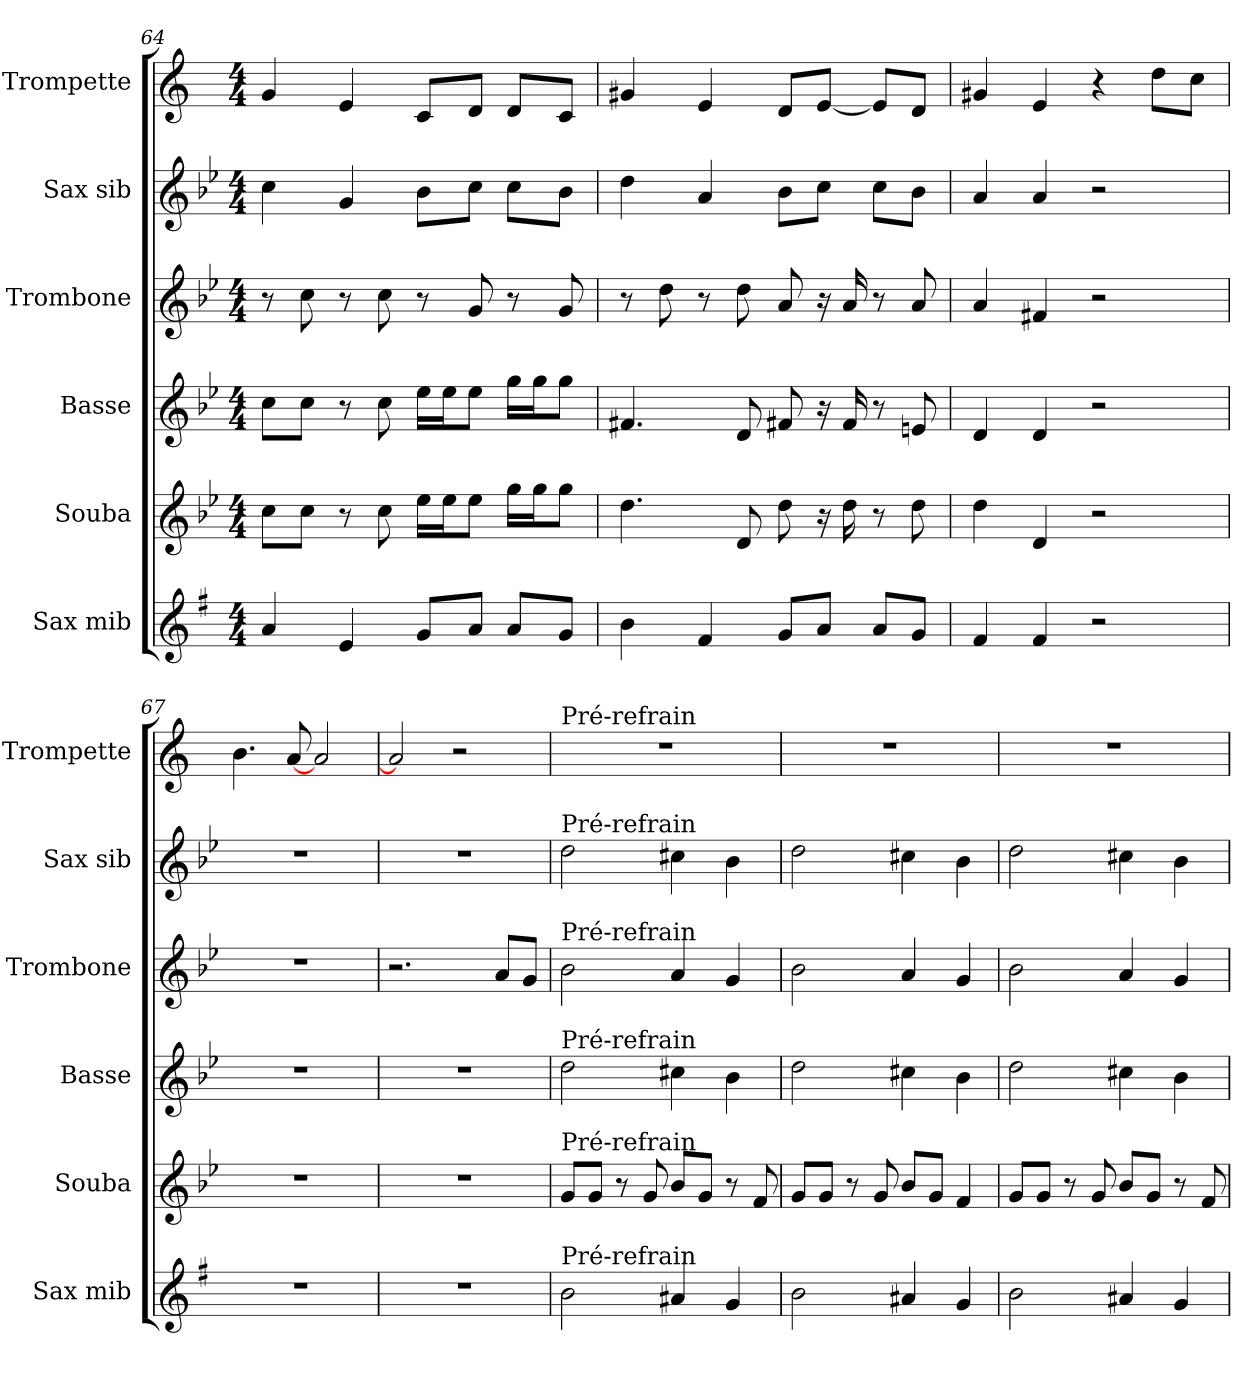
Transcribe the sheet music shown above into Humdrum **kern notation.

**kern	**kern	**kern	**kern	**kern	**kern
*part6	*part5	*part4	*part3	*part2	*part1
*staff6	*staff5	*staff4	*staff3	*staff2	*staff1
*I"Sax mib	*I"Souba	*I"Basse	*I"Trombone	*I"Sax sib	*I"Trompette
*I'Sax mib	*I'Souba	*I'Basse	*I'Trombone	*I'Sax sib	*I'Trompette
*clefG2	*clefG2	*clefG2	*clefG2	*clefG2	*clefG2
*ITrd5c9	*ITrd15c26	*ITrd8c14	*ITrd8c14	*ITrd8c14	*ITrd1c2
*k[b-e-]	*k[b-e-]	*k[b-e-]	*k[b-e-]	*k[b-e-]	*k[b-e-]
*M4/4	*M4/4	*M4/4	*M4/4	*M4/4	*M4/4
=64	=64	=64	=64	=64	=64
4c	8CL	8cL	8r	4c	4f
.	8CJ	8cJ	8c	.	.
4G	8r	8r	8r	4G	4d
.	8C	8c	8c	.	.
8B-L	16E-LL	16e-LL	8r	8B-L	8B-L
.	16E-J	16e-J	.	.	.
8cJ	8E-J	8e-J	8G	8cJ	8cJ
8cL	16GLL	16gLL	8r	8cL	8cL
.	16GJ	16gJ	.	.	.
8B-J	8GJ	8gJ	8G	8B-J	8B-J
=65	=65	=65	=65	=65	=65
4d	4.D	4.F#X	8r	4d	4f#X
.	.	.	8d	.	.
4A	.	.	8r	4A	4d
.	8DD	8D	8d	.	.
8B-L	8D	8F#X	8A	8B-L	8cL
8cJ	16r	16r	16r	8cJ	[8dJ
.	16D	16F#	16A	.	.
8cL	8r	8r	8r	8cL	8dL]
8B-J	8D	8En	8A	8B-J	8cJ
=66	=66	=66	=66	=66	=66
4A	4D	4D	4A	4A	4f#X
4A	4DD	4D	4F#X	4A	4d
2r	2r	2r	2r	2r	4r
.	.	.	.	.	8ccL
.	.	.	.	.	8b-J
=67	=67	=67	=67	=67	=67
1r	1r	1r	1r	1r	4.a
.	.	.	.	.	[8g
.	.	.	.	.	2g
=68	=68	=68	=68	=68	=68
1r	1r	1r	2.r	1r	2g]
.	.	.	.	.	2r
.	.	.	8AL	.	.
.	.	.	8GJ	.	.
=69	=69	=69	=69	=69	=69
!	!	!	!	!	!LO:TX:t=Pré-refrain
!	!	!	!	!LO:TX:t=Pré-refrain	!
!	!	!	!LO:TX:t=Pré-refrain	!	!
!	!	!LO:TX:t=Pré-refrain	!	!	!
!	!LO:TX:t=Pré-refrain	!	!	!	!
!LO:TX:t=Pré-refrain	!	!	!	!	!
2d	8GGL	2d	2B-	2d	1r
.	8GGJ	.	.	.	.
.	8r	.	.	.	.
.	8GG	.	.	.	.
4c#X	8BB-L	4c#X	4A	4c#X	.
.	8GGJ	.	.	.	.
4B-	8r	4B-	4G	4B-	.
.	8FF	.	.	.	.
=70	=70	=70	=70	=70	=70
2d	8GGL	2d	2B-	2d	1r
.	8GGJ	.	.	.	.
.	8r	.	.	.	.
.	8GG	.	.	.	.
4c#X	8BB-L	4c#X	4A	4c#X	.
.	8GGJ	.	.	.	.
4B-	4FF	4B-	4G	4B-	.
=71	=71	=71	=71	=71	=71
2d	8GGL	2d	2B-	2d	1r
.	8GGJ	.	.	.	.
.	8r	.	.	.	.
.	8GG	.	.	.	.
4c#X	8BB-L	4c#X	4A	4c#X	.
.	8GGJ	.	.	.	.
4B-	8r	4B-	4G	4B-	.
.	8FF	.	.	.	.
=	=	=	=	=	=
*-	*-	*-	*-	*-	*-
